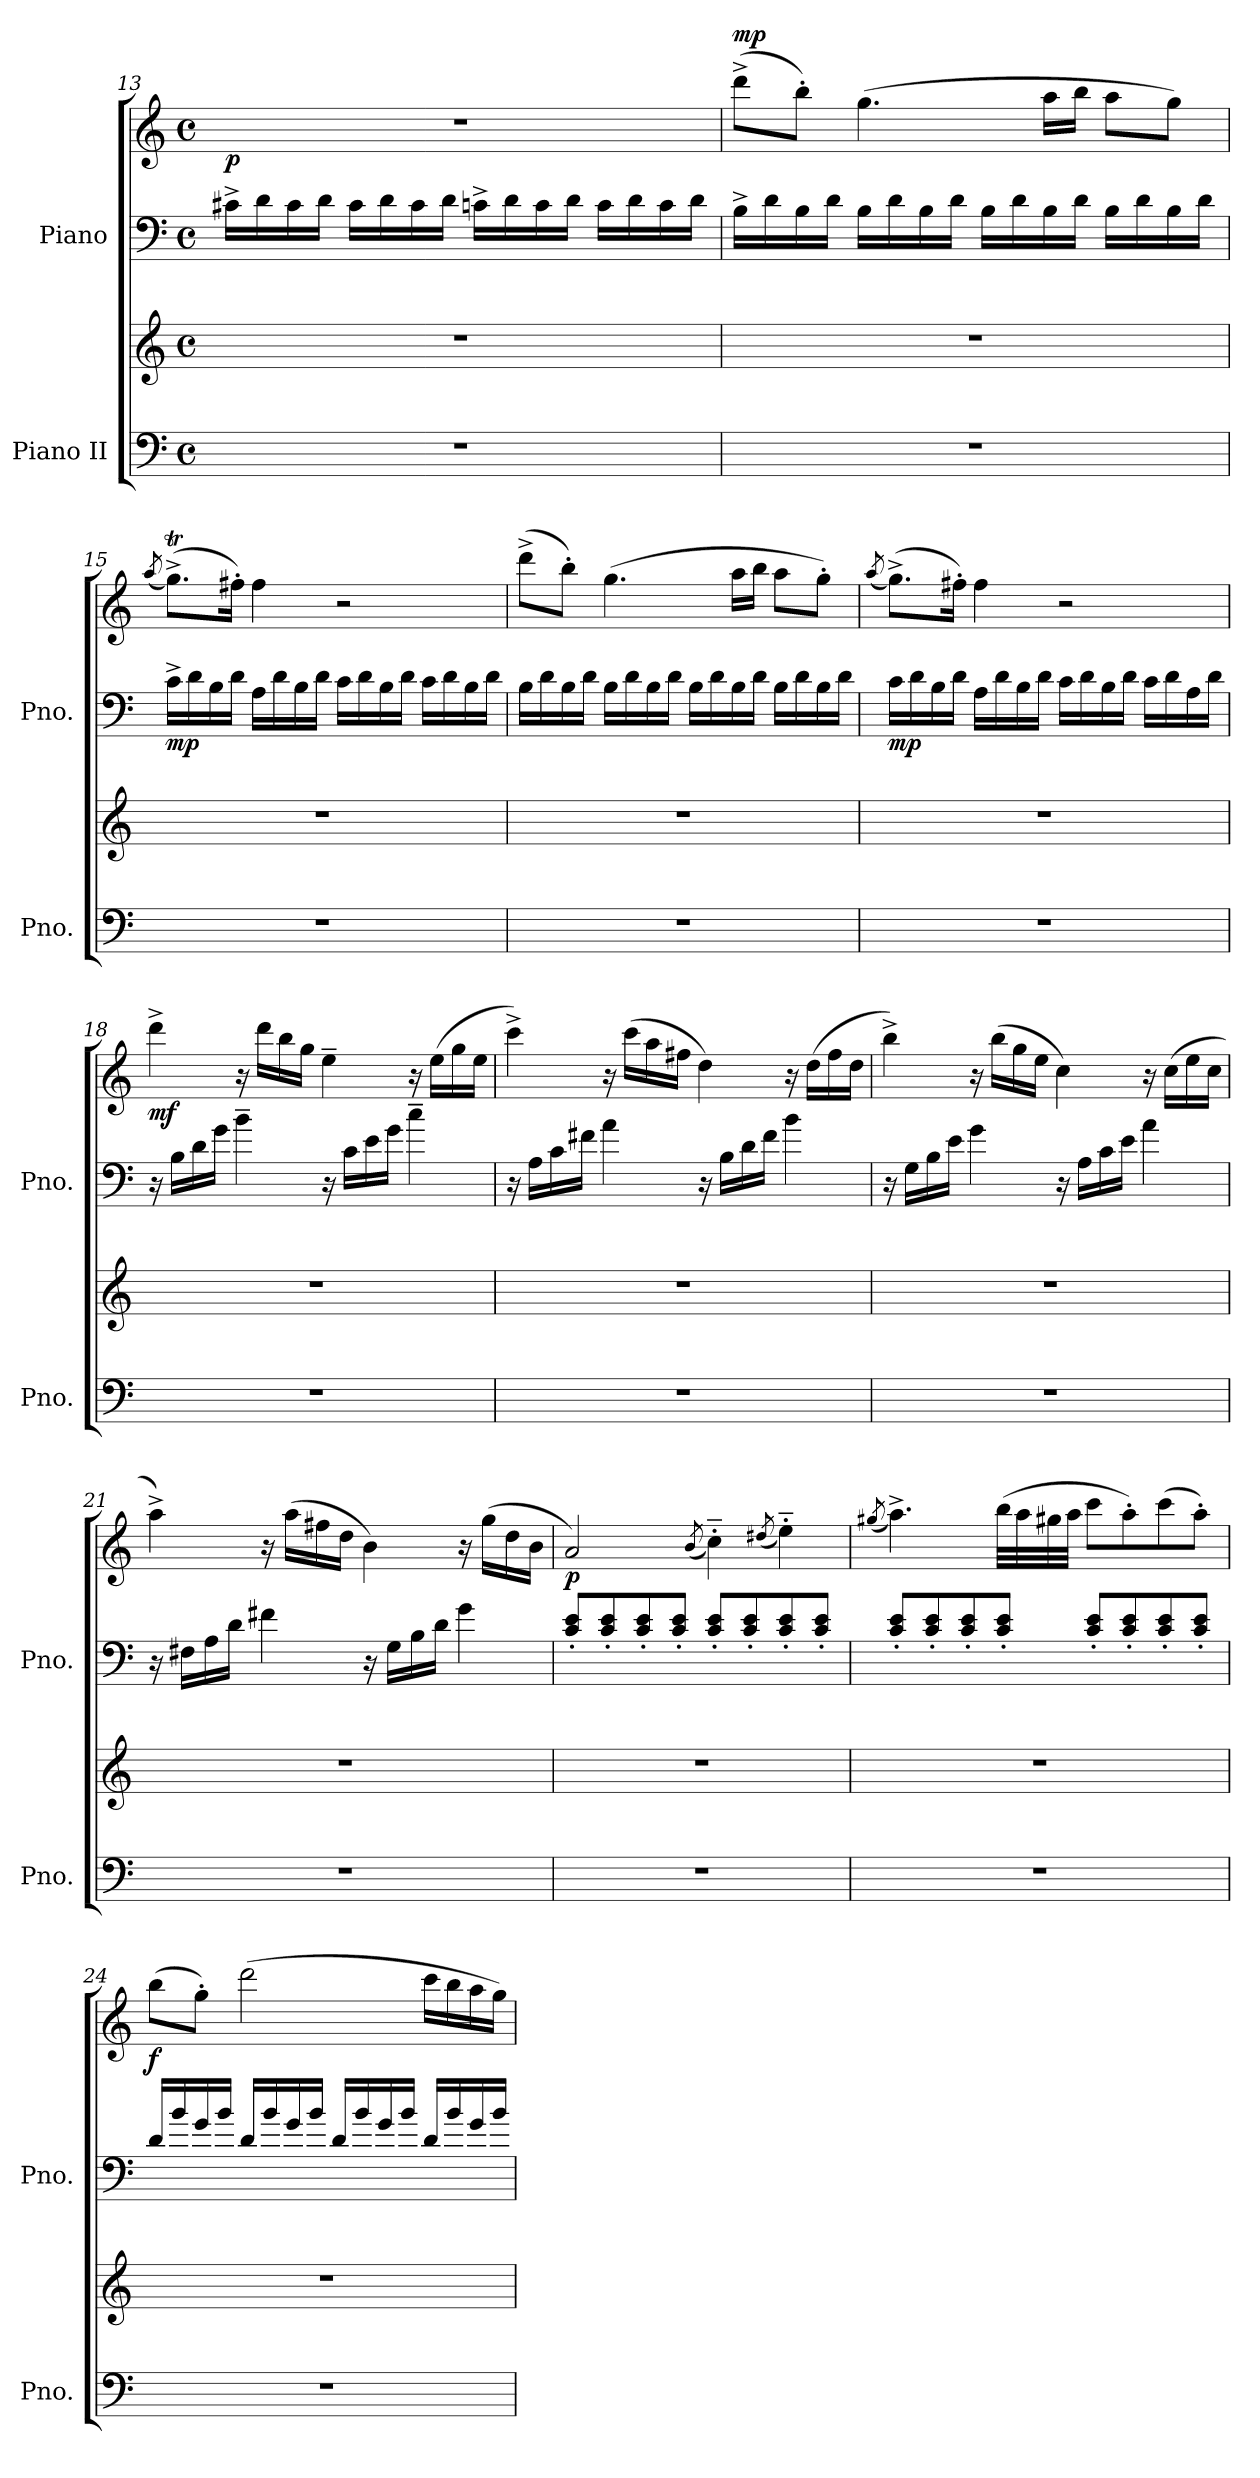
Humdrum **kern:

**kern	**kern	**kern	**kern	**dynam
*part2	*part2	*part1	*part1	*part1
*staff4	*staff3	*staff2	*staff1	*staff1/2
*I"Piano II	*	*I"Piano	*	*
*I'Pno.	*	*I'Pno.	*	*
*clefF4	*clefG2	*clefF4	*clefG2	*
*k[]	*k[]	*k[]	*k[]	*
*M4/4	*M4/4	*M4/4	*M4/4	*
*met(c)	*met(c)	*met(c)	*met(c)	*
=13	=13	=13	=13	=13
!	!	!	!	!LO:DY:b
1r	1r	16c#X^\LL	1r	p
.	.	16d\	.	.
.	.	16c#\	.	.
.	.	16d\JJ	.	.
.	.	16c#\LL	.	.
.	.	16d\	.	.
.	.	16c#\	.	.
.	.	16d\JJ	.	.
.	.	16cn^\LL	.	.
.	.	16d\	.	.
.	.	16c\	.	.
.	.	16d\JJ	.	.
.	.	16c\LL	.	.
.	.	16d\	.	.
.	.	16c\	.	.
.	.	16d\JJ	.	.
!!LO:LB:g=z
=14	=14	=14	=14	=14
!	!	!	!	!LO:DY:a
1r	1r	16B^\LL	(>8ddd^\L	mp
.	.	16d\	.	.
.	.	16B\	8bb'\J)	.
.	.	16d\JJ	.	.
.	.	16B\LL	(>4.gg\	.
.	.	16d\	.	.
.	.	16B\	.	.
.	.	16d\JJ	.	.
.	.	16B\LL	.	.
.	.	16d\	.	.
.	.	16B\	16aa\LL	.
.	.	16d\JJ	16bb\JJ	.
.	.	16B\LL	8aa\L	.
.	.	16d\	.	.
.	.	16B\	8gg\J)	.
.	.	16d\JJ	.	.
=15	=15	=15	=15	=15
.	.	.	(<8qaa/	.
!	!	!	!	!LO:DY:b=2
1r	1r	16c^\LL	(>8.ggT^\L)	mp
.	.	16d\	.	.
.	.	16B\	.	.
.	.	16d\JJ	16ff#X'\Jk)	.
.	.	16A\LL	4ff#\	.
.	.	16d\	.	.
.	.	16B\	.	.
.	.	16d\JJ	.	.
.	.	16c\LL	2r	.
.	.	16d\	.	.
.	.	16B\	.	.
.	.	16d\JJ	.	.
.	.	16c\LL	.	.
.	.	16d\	.	.
.	.	16B\	.	.
.	.	16d\JJ	.	.
=16	=16	=16	=16	=16
!	!	!	!	!LO:DY:b=2
!	!	!	!	!LO:DY:n=1:a
1r	1r	16B\LL	(>8ddd^\L	p mp
.	.	16d\	.	.
.	.	16B\	8bb'\J)	.
.	.	16d\JJ	.	.
.	.	16B\LL	(>4.gg\	.
.	.	16d\	.	.
.	.	16B\	.	.
.	.	16d\JJ	.	.
.	.	16B\LL	.	.
.	.	16d\	.	.
.	.	16B\	16aa\LL	.
.	.	16d\JJ	16bb\JJ	.
.	.	16B\LL	8aa\L	.
.	.	16d\	.	.
.	.	16B\	8gg'\J)	.
.	.	16d\JJ	.	.
!!LO:LB:g=z
=17	=17	=17	=17	=17
.	.	.	(<8qaa/	.
!	!	!	!	!LO:DY:b=2
1r	1r	16c\LL	(>8.gg^\L)	mp
.	.	16d\	.	.
.	.	16B\	.	.
.	.	16d\JJ	16ff#X'\Jk)	.
.	.	16A\LL	4ff#\	.
.	.	16d\	.	.
.	.	16B\	.	.
.	.	16d\JJ	.	.
.	.	16c\LL	2r	.
.	.	16d\	.	.
.	.	16B\	.	.
.	.	16d\JJ	.	.
.	.	16c\LL	.	.
.	.	16d\	.	.
.	.	16A\	.	.
.	.	16d\JJ	.	.
=18	=18	=18	=18	=18
!	!	!	!	!LO:DY:b
1r	1r	16r	4ddd^\	mf
.	.	16B\LL	.	.
.	.	16d\	.	.
.	.	16g\JJ	.	.
.	.	4b~\	16r	.
.	.	.	16ddd\LL	.
.	.	.	16bb\	.
.	.	.	16gg\JJ	.
.	.	16r	4ee~\	.
.	.	16c\LL	.	.
.	.	16e\	.	.
.	.	16g\JJ	.	.
.	.	4cc~\	16r	.
.	.	.	(>16ee\LL	.
.	.	.	16gg\	.
.	.	.	16ee\JJ	.
=19	=19	=19	=19	=19
1r	1r	16r	4ccc^\)	.
.	.	16A\LL	.	.
.	.	16c\	.	.
.	.	16f#X\JJ	.	.
.	.	4a\	16r	.
.	.	.	(>16ccc\LL	.
.	.	.	16aa\	.
.	.	.	16ff#X\JJ	.
.	.	16r	4dd\)	.
.	.	16B\LL	.	.
.	.	16d\	.	.
.	.	16f#\JJ	.	.
.	.	4b\	16r	.
.	.	.	(>16dd\LL	.
.	.	.	16ff#\	.
.	.	.	16dd\JJ	.
!!LO:PB:g=z
=20	=20	=20	=20	=20
1r	1r	16r	4bb^\)	.
.	.	16G\LL	.	.
.	.	16B\	.	.
.	.	16e\JJ	.	.
.	.	4g\	16r	.
.	.	.	(>16bb\LL	.
.	.	.	16gg\	.
.	.	.	16ee\JJ	.
.	.	16r	4cc\)	.
.	.	16A\LL	.	.
.	.	16c\	.	.
.	.	16e\JJ	.	.
.	.	4a\	16r	.
.	.	.	(>16cc\LL	.
.	.	.	16ee\	.
.	.	.	16cc\JJ	.
=21	=21	=21	=21	=21
1r	1r	16r	4aa^\)	.
.	.	16F#X\LL	.	.
.	.	16A\	.	.
.	.	16d\JJ	.	.
.	.	4f#X\	16r	.
.	.	.	(>16aa\LL	.
.	.	.	16ff#X\	.
.	.	.	16dd\JJ	.
.	.	16r	4b\)	.
.	.	16G\LL	.	.
.	.	16B\	.	.
.	.	16d\JJ	.	.
.	.	4g\	16r	.
.	.	.	(>16gg\LL	.
.	.	.	16dd\	.
.	.	.	16b\JJ	.
=22	=22	=22	=22	=22
!	!	!	!	!LO:DY:b
1r	1r	8c/' 8e/'L	2a/)	p
.	.	8c/' 8e/'	.	.
.	.	8c/' 8e/'	.	.
.	.	8c/' 8e/'J	.	.
.	.	.	(<8qb/	.
.	.	8c/' 8e/'L	4cc'~\)	.
.	.	8c/' 8e/'	.	.
.	.	.	(<8qdd#X/	.
.	.	8c/' 8e/'	4ee'~\)	.
.	.	8c/' 8e/'J	.	.
!!LO:LB:g=z
=23	=23	=23	=23	=23
.	.	.	(<8qgg#X/	.
1r	1r	8c/' 8e/'L	4.aa^\)	.
.	.	8c/' 8e/'	.	.
.	.	8c/' 8e/'	.	.
.	.	8c/' 8e/'J	(>32bb\LLL	.
.	.	.	32aa\	.
.	.	.	32gg#X\	.
.	.	.	32aa\JJJ	.
.	.	8c/' 8e/'L	8ccc\L	.
.	.	8c/' 8e/'	8aa'\)	.
.	.	8c/' 8e/'	(>8ccc\	.
.	.	8c/' 8e/'J	8aa'\J)	.
=24	=24	=24	=24	=24
!	!	!	!	!LO:DY:b
1r	1r	16d/LL	(>8bb\L	f
.	.	16b/	.	.
.	.	16g/	8gg'\J)	.
.	.	16b/JJ	.	.
.	.	16d/LL	(>2ddd\	.
.	.	16b/	.	.
.	.	16g/	.	.
.	.	16b/JJ	.	.
.	.	16d/LL	.	.
.	.	16b/	.	.
.	.	16g/	.	.
.	.	16b/JJ	.	.
.	.	16d/LL	16ccc\LL	.
.	.	16b/	16bb\	.
.	.	16g/	16aa\	.
.	.	16b/JJ	16gg\JJ)	.
=	=	=	=	=
*-	*-	*-	*-	*-
